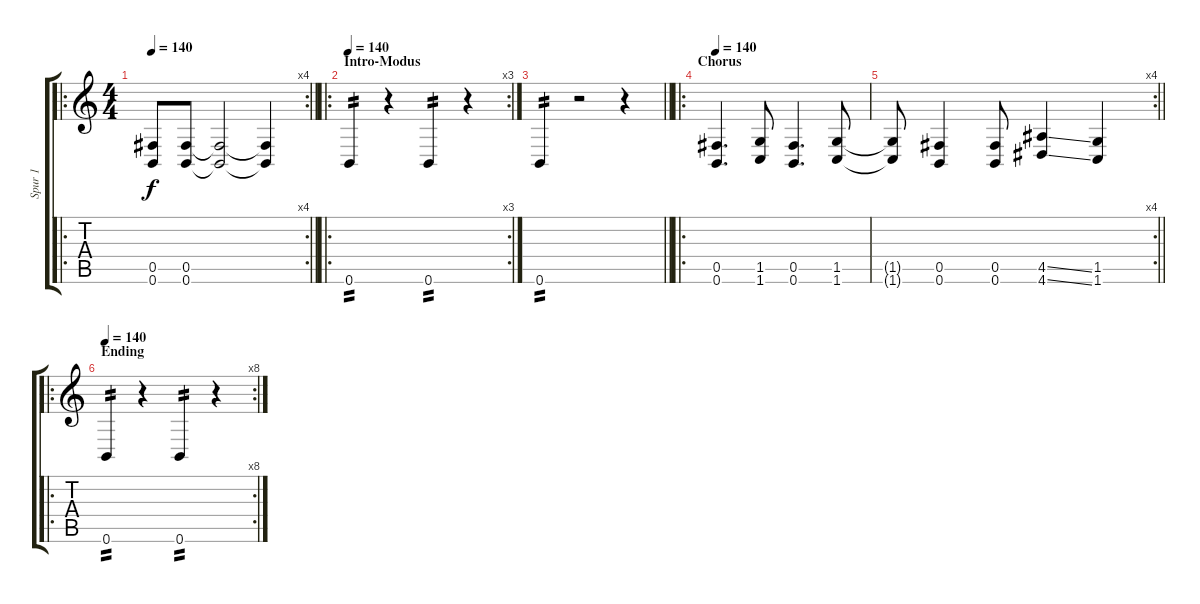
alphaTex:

\track ("Spur 1" "Spur 1") {instrument distortionguitar}
\staff {score tabs}
\tuning (Db4 Ab3 E3 B2 Gb2 B1) {hide}
\ro
\rc 4
\ts (4 4)
\tempo 140
\clef g2
\barLineRight lightlight
\ks c
(0.5 0.6).8{dy f} (0.5 0.6).8 (0.5{t} 0.6{t}).2 (0.5{t} 0.6{t}).4 |
\ro
\rc 3
\section ("" "Intro-Modus")
\tempo 140
0.6.4{tp 2} r.4 0.6.4{tp 2} r.4 |
\barLineRight lightlight
0.6.4{tp 2} r.2 r.4 |
\ro
\section ("" "Chorus")
\tempo 140
(0.5 0.6).4{d} (1.5 1.6).8 (0.5 0.6).4{d} (1.5 1.6).8 |
\rc 4
\barLineRight lightlight
(1.5{t} 1.6{t}).8 (0.5 0.6).4 (0.5 0.6).8 (4.5{ss} 4.6{ss}).4 (1.5 1.6).4 |
\ro
\rc 8
\section ("" "Ending")
\tempo 140
0.6.4{tp 2} r.4 0.6.4{tp 2} r.4
